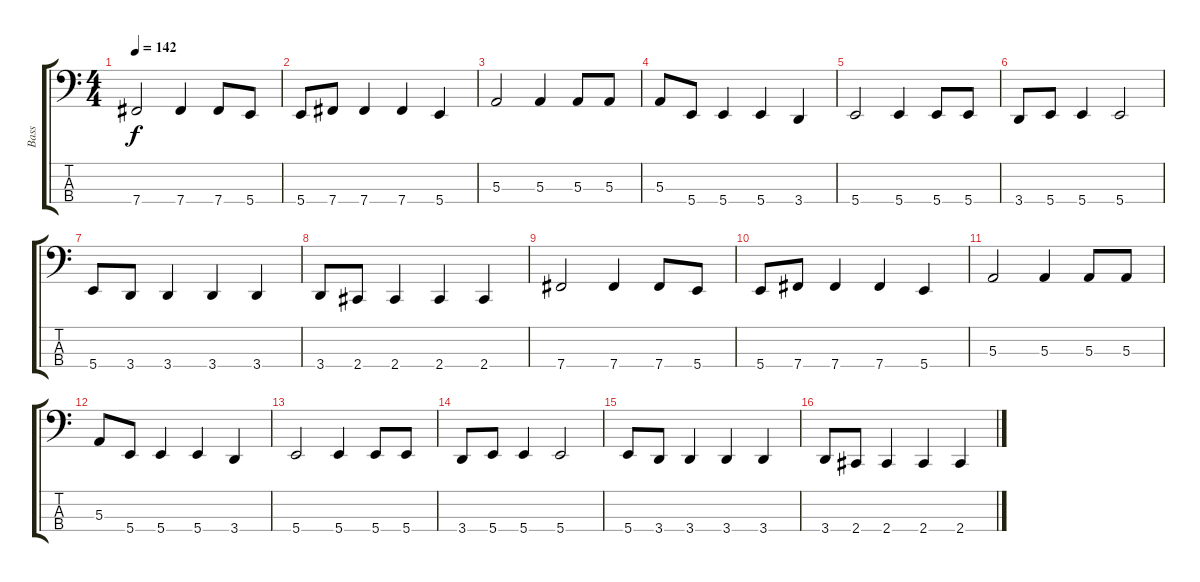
\track ("Bass" "Bass") {instrument electricbasspick}
\staff {score tabs}
\tuning (D2 A1 E1 B0) {hide}
\ts (4 4)
\tempo 142
\clef f4
\ks c
7.4.2{dy f} 7.4.4 7.4.8 5.4.8 |
5.4.8 7.4.8 7.4.4 7.4.4 5.4.4 |
5.3.2 5.3.4 5.3.8 5.3.8 |
5.3.8 5.4.8 5.4.4 5.4.4 3.4.4 |
5.4.2 5.4.4 5.4.8 5.4.8 |
3.4.8 5.4.8 5.4.4 5.4.2 |
5.4.8 3.4.8 3.4.4 3.4.4 3.4.4 |
3.4.8 2.4.8 2.4.4 2.4.4 2.4.4 |
7.4.2 7.4.4 7.4.8 5.4.8 |
5.4.8 7.4.8 7.4.4 7.4.4 5.4.4 |
5.3.2 5.3.4 5.3.8 5.3.8 |
5.3.8 5.4.8 5.4.4 5.4.4 3.4.4 |
5.4.2 5.4.4 5.4.8 5.4.8 |
3.4.8 5.4.8 5.4.4 5.4.2 |
5.4.8 3.4.8 3.4.4 3.4.4 3.4.4 |
3.4.8 2.4.8 2.4.4 2.4.4 2.4.4
